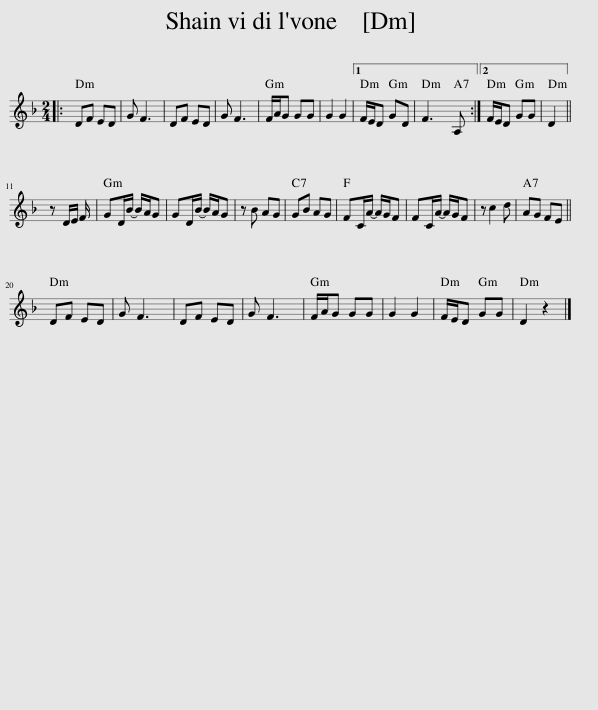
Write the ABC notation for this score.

X:1
L:1/8
M:2/4
I:linebreak $
K:Dmin
V:1 treble
V:1
|: DF ED | G F3 | DF ED | G F3 | F/A/G GG | %5
 G2 G2 |1 F/E/D GD | F3 A, :|2 F/E/D GG | D2 ||$ %10
 z D/E/ F/ | GD/B/- B/A/G | GD/B/- B/A/G | z B AG | GB AG | %15
 FC/A/- A/G/F | FC/A/- A/G/F | z c2 d | AG FE ||$ DF ED | %20
 G F3 | DF ED | G F3 | F/A/G GG | G2 G2 | %25
 F/E/D GG | D2 z2 |] %27
